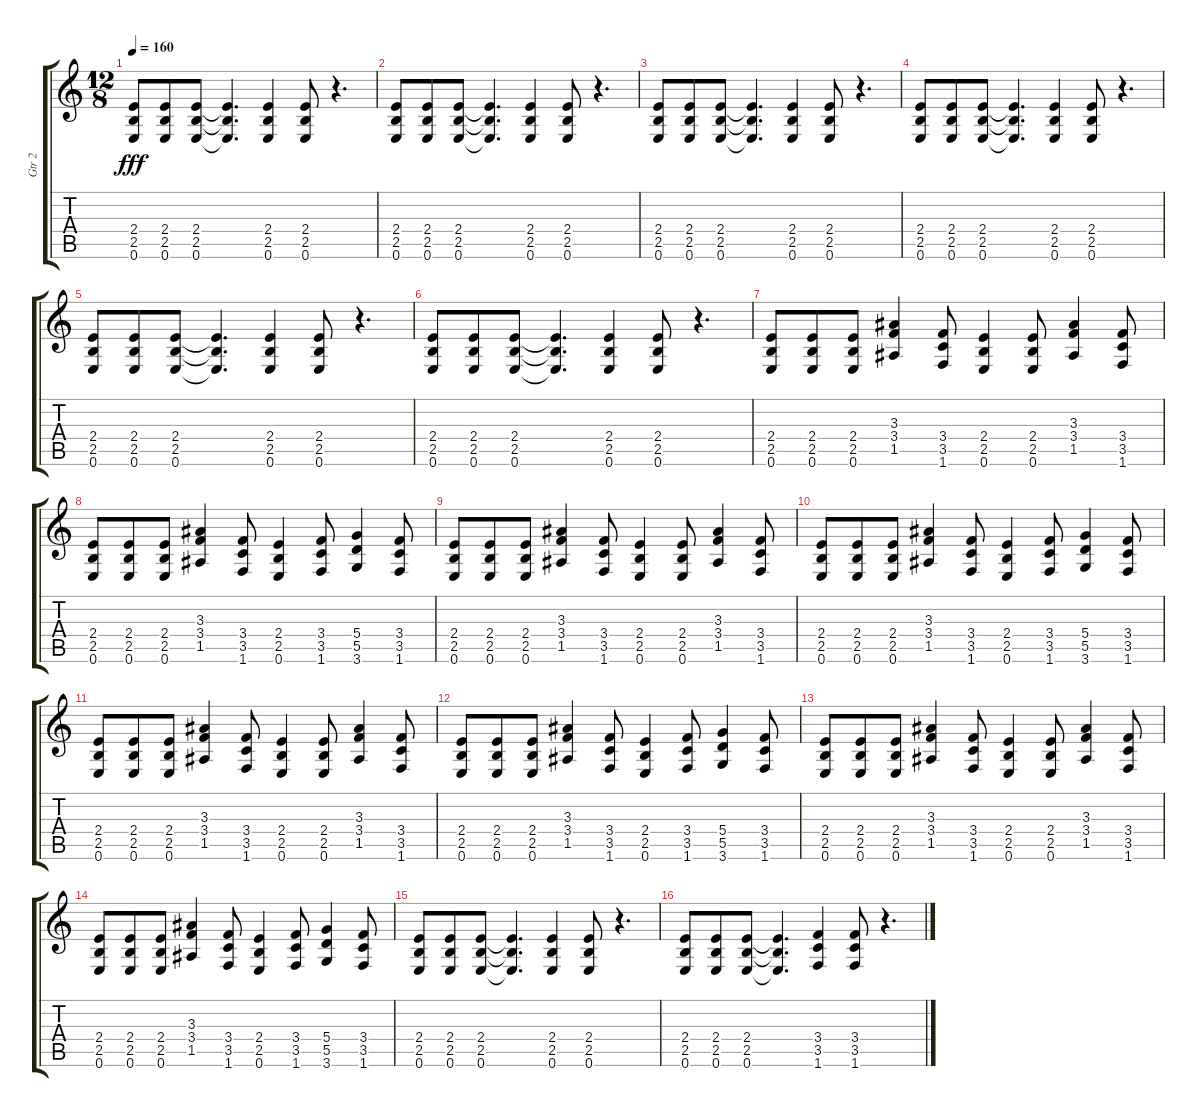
\track ("Gtr 2" "Gtr 2") {instrument distortionguitar}
\staff {score tabs}
\tuning (E4 B3 G3 D3 A2 E2) {hide}
\ts (12 8)
\tempo 160
\clef g2
\ks c
(2.4 2.5 0.6).8{dy fff} (2.4 2.5 0.6).8 (2.4 2.5 0.6).8 (2.4{t} 2.5{t} 0.6{t}).4{d} (2.4 2.5 0.6).4 (2.4 2.5 0.6).8 r.4{d} |
(2.4 2.5 0.6).8 (2.4 2.5 0.6).8 (2.4 2.5 0.6).8 (2.4{t} 2.5{t} 0.6{t}).4{d} (2.4 2.5 0.6).4 (2.4 2.5 0.6).8 r.4{d} |
(2.4 2.5 0.6).8 (2.4 2.5 0.6).8 (2.4 2.5 0.6).8 (2.4{t} 2.5{t} 0.6{t}).4{d} (2.4 2.5 0.6).4 (2.4 2.5 0.6).8 r.4{d} |
(2.4 2.5 0.6).8 (2.4 2.5 0.6).8 (2.4 2.5 0.6).8 (2.4{t} 2.5{t} 0.6{t}).4{d} (2.4 2.5 0.6).4 (2.4 2.5 0.6).8 r.4{d} |
(2.4 2.5 0.6).8 (2.4 2.5 0.6).8 (2.4 2.5 0.6).8 (2.4{t} 2.5{t} 0.6{t}).4{d} (2.4 2.5 0.6).4 (2.4 2.5 0.6).8 r.4{d} |
(2.4 2.5 0.6).8 (2.4 2.5 0.6).8 (2.4 2.5 0.6).8 (2.4{t} 2.5{t} 0.6{t}).4{d} (2.4 2.5 0.6).4 (2.4 2.5 0.6).8 r.4{d} |
(2.4 2.5 0.6).8 (2.4 2.5 0.6).8 (2.4 2.5 0.6).8 (3.3 3.4 1.5).4 (3.4 3.5 1.6).8 (2.4 2.5 0.6).4 (2.4 2.5 0.6).8 (3.3 3.4 1.5).4 (3.4 3.5 1.6).8 |
(2.4 2.5 0.6).8 (2.4 2.5 0.6).8 (2.4 2.5 0.6).8 (3.3 3.4 1.5).4 (3.4 3.5 1.6).8 (2.4 2.5 0.6).4 (3.4 3.5 1.6).8 (5.4 5.5 3.6).4 (3.4 3.5 1.6).8 |
(2.4 2.5 0.6).8 (2.4 2.5 0.6).8 (2.4 2.5 0.6).8 (3.3 3.4 1.5).4 (3.4 3.5 1.6).8 (2.4 2.5 0.6).4 (2.4 2.5 0.6).8 (3.3 3.4 1.5).4 (3.4 3.5 1.6).8 |
(2.4 2.5 0.6).8 (2.4 2.5 0.6).8 (2.4 2.5 0.6).8 (3.3 3.4 1.5).4 (3.4 3.5 1.6).8 (2.4 2.5 0.6).4 (3.4 3.5 1.6).8 (5.4 5.5 3.6).4 (3.4 3.5 1.6).8 |
(2.4 2.5 0.6).8 (2.4 2.5 0.6).8 (2.4 2.5 0.6).8 (3.3 3.4 1.5).4 (3.4 3.5 1.6).8 (2.4 2.5 0.6).4 (2.4 2.5 0.6).8 (3.3 3.4 1.5).4 (3.4 3.5 1.6).8 |
(2.4 2.5 0.6).8 (2.4 2.5 0.6).8 (2.4 2.5 0.6).8 (3.3 3.4 1.5).4 (3.4 3.5 1.6).8 (2.4 2.5 0.6).4 (3.4 3.5 1.6).8 (5.4 5.5 3.6).4 (3.4 3.5 1.6).8 |
(2.4 2.5 0.6).8 (2.4 2.5 0.6).8 (2.4 2.5 0.6).8 (3.3 3.4 1.5).4 (3.4 3.5 1.6).8 (2.4 2.5 0.6).4 (2.4 2.5 0.6).8 (3.3 3.4 1.5).4 (3.4 3.5 1.6).8 |
(2.4 2.5 0.6).8 (2.4 2.5 0.6).8 (2.4 2.5 0.6).8 (3.3 3.4 1.5).4 (3.4 3.5 1.6).8 (2.4 2.5 0.6).4 (3.4 3.5 1.6).8 (5.4 5.5 3.6).4 (3.4 3.5 1.6).8 |
(2.4 2.5 0.6).8 (2.4 2.5 0.6).8 (2.4 2.5 0.6).8 (2.4{t} 2.5{t} 0.6{t}).4{d} (2.4 2.5 0.6).4 (2.4 2.5 0.6).8 r.4{d} |
(2.4 2.5 0.6).8 (2.4 2.5 0.6).8 (2.4 2.5 0.6).8 (2.4{t} 2.5{t} 0.6{t}).4{d} (3.4 3.5 1.6).4 (3.4 3.5 1.6).8 r.4{d}
